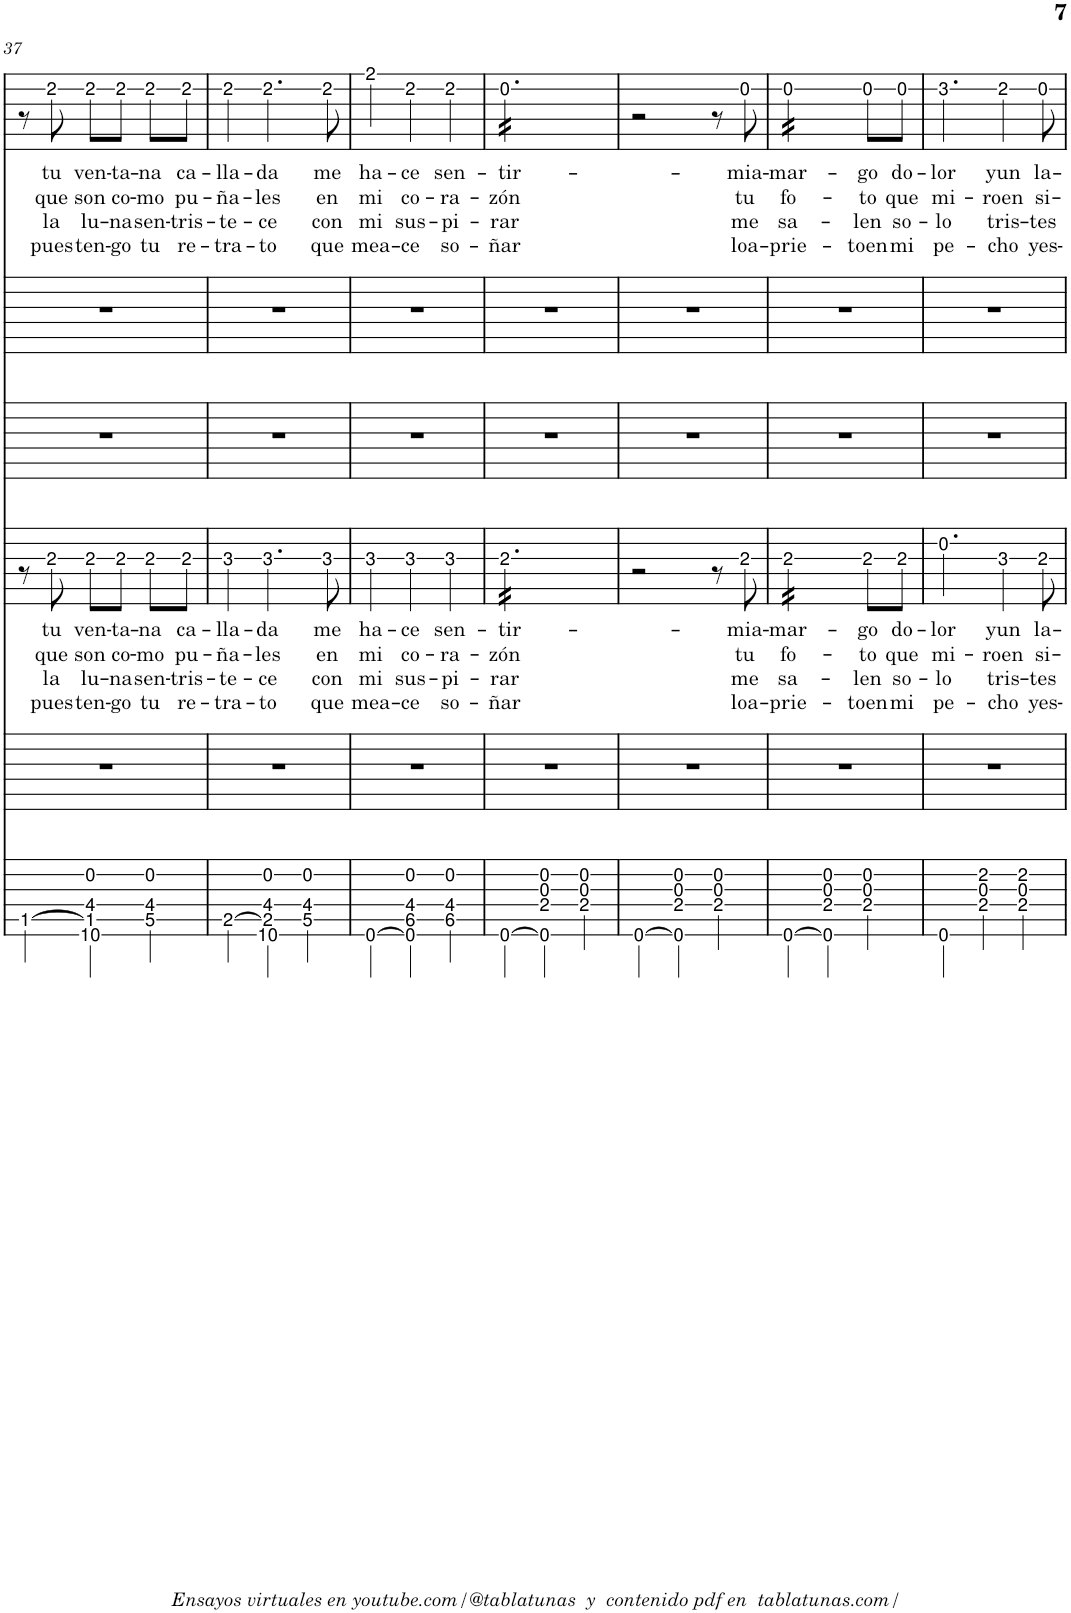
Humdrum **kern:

**kern	**kern	**kern	**text	**text	**text	**text	**kern	**kern	**kern	**text	**text	**text	**text
*part6	*part5	*part4	*part4	*part4	*part4	*part4	*part3	*part2	*part1	*part1	*part1	*part1	*part1
*staff6	*staff5	*staff4	*staff4	*staff4	*staff4	*staff4	*staff3	*staff2	*staff1	*staff1	*staff1	*staff1	*staff1
*I"Guitarra	*I"Laúd	*I"Bajo	*	*	*	*	*I"Bandurria 2	*I"Bandurria 1	*I"Mezzo	*	*	*	*
!!LO:PB:g=z
*	*	*	*	*	*	*	*	*	*	*	*	*	*
*k[f#]	*k[f#]	*k[f#]	*	*	*	*	*k[f#]	*k[f#]	*k[f#]	*	*	*	*
*M3/4	*M3/4	*M3/4	*	*	*	*	*M3/4	*M3/4	*M3/4	*	*	*	*
=37	=37	=37	=37	=37	=37	=37	=37	=37	=37	=37	=37	=37	=37
[4BB-X\	2.r	8r	.	.	.	.	2.r	2.r	8r	.	.	.	.
!	!	!	!LO:LY:b	!LO:LY:b	!LO:LY:b	!LO:LY:b	!	!	!	!LO:LY:b	!LO:LY:b	!LO:LY:b	!LO:LY:b
.	.	8c#X\	tu	que	la	pues	.	.	8ff#\	tu	que	la	pues
!	!	!	!LO:LY:b	!LO:LY:b	!LO:LY:b	!LO:LY:b	!	!	!	!LO:LY:b	!LO:LY:b	!LO:LY:b	!LO:LY:b
4D\ 4BB-\] 4F#\ 4B\	.	8c#\L	ven-	son	lu-	ten-	.	.	8ff#\L	ven-	son	lu-	ten-
!	!	!	!LO:LY:b	!LO:LY:b	!LO:LY:b	!LO:LY:b	!	!	!	!LO:LY:b	!LO:LY:b	!LO:LY:b	!LO:LY:b
.	.	8c#\J	-ta-	co-	-na	-go	.	.	8ff#\J	-ta-	co-	-na	-go
!	!	!	!LO:LY:b	!LO:LY:b	!LO:LY:b	!LO:LY:b	!	!	!	!LO:LY:b	!LO:LY:b	!LO:LY:b	!LO:LY:b
4D\ 4F#\ 4B\	.	8c#\L	-na	-mo	sen-	tu	.	.	8ff#\L	-na	-mo	sen-	tu
!	!	!	!LO:LY:b	!LO:LY:b	!LO:LY:b	!LO:LY:b	!	!	!	!LO:LY:b	!LO:LY:b	!LO:LY:b	!LO:LY:b
.	.	8c#\J	ca-	pu-	-tris-	re-	.	.	8ff#\J	ca-	pu-	-tris-	re-
=38	=38	=38	=38	=38	=38	=38	=38	=38	=38	=38	=38	=38	=38
!	!	!	!LO:LY:b	!LO:LY:b	!LO:LY:b	!LO:LY:b	!	!	!	!LO:LY:b	!LO:LY:b	!LO:LY:b	!LO:LY:b
[4BB\	2.r	4d\	-lla-	-ña-	-te-	-tra-	2.r	2.r	4ff#\	-lla-	-ña-	-te-	-tra-
!	!	!	!LO:LY:b	!LO:LY:b	!LO:LY:b	!LO:LY:b	!	!	!	!LO:LY:b	!LO:LY:b	!LO:LY:b	!LO:LY:b
4D\ 4BB\] 4F#\ 4B\	.	4.d\	-da	-les	-ce	-to	.	.	4.ff#\	-da	-les	-ce	-to
4D\ 4F#\ 4B\	.	.	.	.	.	.	.	.	.	.	.	.	.
!	!	!	!LO:LY:b	!LO:LY:b	!LO:LY:b	!LO:LY:b	!	!	!	!LO:LY:b	!LO:LY:b	!LO:LY:b	!LO:LY:b
.	.	8d\	me	en	con	que	.	.	8ff#\	me	en	con	que
=39	=39	=39	=39	=39	=39	=39	=39	=39	=39	=39	=39	=39	=39
!	!	!	!LO:LY:b	!LO:LY:b	!LO:LY:b	!LO:LY:b	!	!	!	!LO:LY:b	!LO:LY:b	!LO:LY:b	!LO:LY:b
[4BBB\	2.r	4d\	ha-	mi	mi	mea-	2.r	2.r	4bb\	ha-	mi	mi	mea-
!	!	!	!LO:LY:b	!LO:LY:b	!LO:LY:b	!LO:LY:b	!	!	!	!LO:LY:b	!LO:LY:b	!LO:LY:b	!LO:LY:b
4BBB\] 4D#X\ 4F#\ 4B\	.	4d\	-ce	co-	sus-	-ce	.	.	4ff#\	-ce	co-	sus-	-ce
!	!	!	!LO:LY:b	!LO:LY:b	!LO:LY:b	!LO:LY:b	!	!	!	!LO:LY:b	!LO:LY:b	!LO:LY:b	!LO:LY:b
4D#\ 4F#\ 4B\	.	4d\	-sen-	-ra-	-pi-	so-	.	.	4ff#\	-sen-	-ra-	-pi-	so-
=40	=40	=40	=40	=40	=40	=40	=40	=40	=40	=40	=40	=40	=40
!	!	!	!LO:LY:b	!LO:LY:b	!LO:LY:b	!LO:LY:b	!	!	!	!LO:LY:b	!LO:LY:b	!LO:LY:b	!LO:LY:b
[4EE\	2.r	2.c#X\	-tir-	-zón	-rar	-ñar	2.r	2.r	2.ee\	-tir-	-zón	-rar	-ñar
4EE\] 4E\ 4G\ 4B\	.	.	.	.	.	.	.	.	.	.	.	.	.
4E\ 4G\ 4B\	.	.	.	.	.	.	.	.	.	.	.	.	.
=41	=41	=41	=41	=41	=41	=41	=41	=41	=41	=41	=41	=41	=41
[4BBB\	2.r	2r	.	.	.	.	2.r	2.r	2r	.	.	.	.
4BBB\] 4E\ 4G\ 4B\	.	.	.	.	.	.	.	.	.	.	.	.	.
4E\ 4G\ 4B\	.	8r	.	.	.	.	.	.	8r	.	.	.	.
!	!	!	!LO:LY:b	!LO:LY:b	!LO:LY:b	!LO:LY:b	!	!	!	!LO:LY:b	!LO:LY:b	!LO:LY:b	!LO:LY:b
.	.	8c#X\	-mia-	tu	me	loa-	.	.	8ee\	-mia-	tu	me	loa-
=42	=42	=42	=42	=42	=42	=42	=42	=42	=42	=42	=42	=42	=42
!	!	!	!LO:LY:b	!LO:LY:b	!LO:LY:b	!LO:LY:b	!	!	!	!LO:LY:b	!LO:LY:b	!LO:LY:b	!LO:LY:b
[4EE\	2.r	2c#X\	-mar-	fo-	sa-	-prie-	2.r	2.r	2ee\	-mar-	fo-	sa-	-prie-
4EE\] 4E\ 4G\ 4B\	.	.	.	.	.	.	.	.	.	.	.	.	.
!	!	!	!LO:LY:b	!LO:LY:b	!LO:LY:b	!LO:LY:b	!	!	!	!LO:LY:b	!LO:LY:b	!LO:LY:b	!LO:LY:b
4E\ 4G\ 4B\	.	8c#\L	-go	-to	-len	-toen	.	.	8ee\L	-go	-to	-len	-toen
!	!	!	!LO:LY:b	!LO:LY:b	!LO:LY:b	!LO:LY:b	!	!	!	!LO:LY:b	!LO:LY:b	!LO:LY:b	!LO:LY:b
.	.	8c#\J	do-	que	so-	mi	.	.	8ee\J	do-	que	so-	mi
=43	=43	=43	=43	=43	=43	=43	=43	=43	=43	=43	=43	=43	=43
!	!	!	!LO:LY:b	!LO:LY:b	!LO:LY:b	!LO:LY:b	!	!	!	!LO:LY:b	!LO:LY:b	!LO:LY:b	!LO:LY:b
4CC#X\	2.r	4.e\	-lor	mi-	-lo	pe-	2.r	2.r	4.gg\	-lor	mi-	-lo	pe-
4E\ 4G\ 4c#X\	.	.	.	.	.	.	.	.	.	.	.	.	.
!	!	!	!LO:LY:b	!LO:LY:b	!LO:LY:b	!LO:LY:b	!	!	!	!LO:LY:b	!LO:LY:b	!LO:LY:b	!LO:LY:b
.	.	4d\	yun	-roen	tris-	-cho	.	.	4ff#\	yun	-roen	tris-	-cho
4E\ 4G\ 4c#\	.	.	.	.	.	.	.	.	.	.	.	.	.
!	!	!	!LO:LY:b	!LO:LY:b	!LO:LY:b	!LO:LY:b	!	!	!	!LO:LY:b	!LO:LY:b	!LO:LY:b	!LO:LY:b
.	.	8c#X\	la-	si-	-tes	yes-	.	.	8ee\	la-	si-	-tes	yes-
=	=	=	=	=	=	=	=	=	=	=	=	=	=
*-	*-	*-	*-	*-	*-	*-	*-	*-	*-	*-	*-	*-	*-
